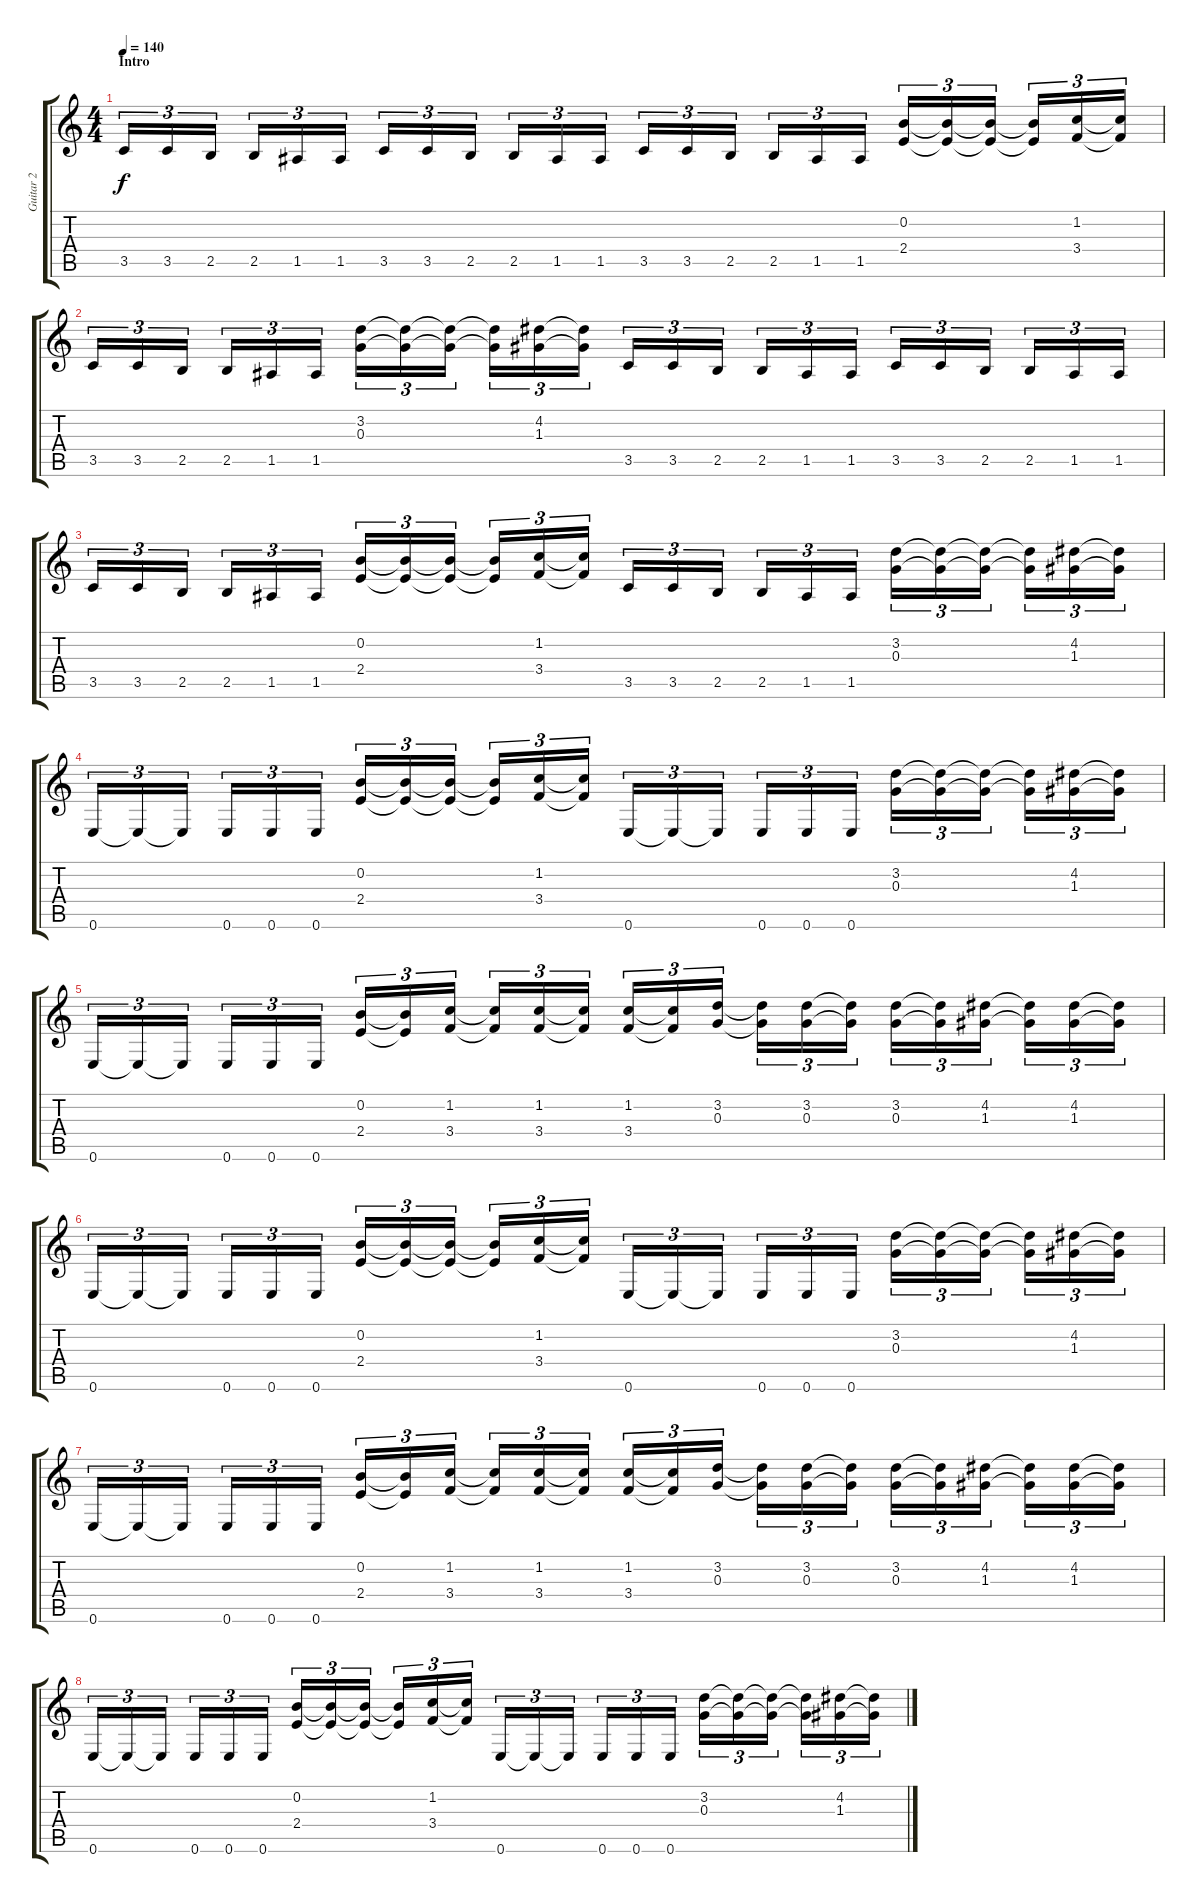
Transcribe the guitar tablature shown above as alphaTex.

\track ("Guitar 2" "Guitar 2") {instrument distortionguitar}
\staff {score tabs}
\tuning (E4 B3 G3 D3 A2 E2) {hide}
\ts (4 4)
\section ("" "Intro")
\tempo 140
\clef g2
\ks c
3.5.16{tu (3 2) dy f instrument distortionguitar} 3.5.16{tu (3 2)} 2.5.16{tu (3 2)} 2.5.16{tu (3 2)} 1.5.16{tu (3 2)} 1.5.16{tu (3 2)} 3.5.16{tu (3 2)} 3.5.16{tu (3 2)} 2.5.16{tu (3 2)} 2.5.16{tu (3 2)} 1.5.16{tu (3 2)} 1.5.16{tu (3 2)} 3.5.16{tu (3 2)} 3.5.16{tu (3 2)} 2.5.16{tu (3 2)} 2.5.16{tu (3 2)} 1.5.16{tu (3 2)} 1.5.16{tu (3 2)} (0.2 2.4).16{tu (3 2)} (0.2{t} 2.4{t}).16{tu (3 2)} (0.2{t} 2.4{t}).16{tu (3 2)} (0.2{t} 2.4{t}).16{tu (3 2)} (1.2 3.4).16{tu (3 2)} (1.2{t} 3.4{t}).16{tu (3 2)} |
3.5.16{tu (3 2)} 3.5.16{tu (3 2)} 2.5.16{tu (3 2)} 2.5.16{tu (3 2)} 1.5.16{tu (3 2)} 1.5.16{tu (3 2)} (3.2 0.3).16{tu (3 2)} (3.2{t} 0.3{t}).16{tu (3 2)} (3.2{t} 0.3{t}).16{tu (3 2)} (3.2{t} 0.3{t}).16{tu (3 2)} (4.2 1.3).16{tu (3 2)} (4.2{t} 1.3{t}).16{tu (3 2)} 3.5.16{tu (3 2)} 3.5.16{tu (3 2)} 2.5.16{tu (3 2)} 2.5.16{tu (3 2)} 1.5.16{tu (3 2)} 1.5.16{tu (3 2)} 3.5.16{tu (3 2)} 3.5.16{tu (3 2)} 2.5.16{tu (3 2)} 2.5.16{tu (3 2)} 1.5.16{tu (3 2)} 1.5.16{tu (3 2)} |
3.5.16{tu (3 2)} 3.5.16{tu (3 2)} 2.5.16{tu (3 2)} 2.5.16{tu (3 2)} 1.5.16{tu (3 2)} 1.5.16{tu (3 2)} (0.2 2.4).16{tu (3 2)} (0.2{t} 2.4{t}).16{tu (3 2)} (0.2{t} 2.4{t}).16{tu (3 2)} (0.2{t} 2.4{t}).16{tu (3 2)} (1.2 3.4).16{tu (3 2)} (1.2{t} 3.4{t}).16{tu (3 2)} 3.5.16{tu (3 2)} 3.5.16{tu (3 2)} 2.5.16{tu (3 2)} 2.5.16{tu (3 2)} 1.5.16{tu (3 2)} 1.5.16{tu (3 2)} (3.2 0.3).16{tu (3 2)} (3.2{t} 0.3{t}).16{tu (3 2)} (3.2{t} 0.3{t}).16{tu (3 2)} (3.2{t} 0.3{t}).16{tu (3 2)} (4.2 1.3).16{tu (3 2)} (4.2{t} 1.3{t}).16{tu (3 2)} |
0.6.16{tu (3 2)} 0.6{t}.16{tu (3 2)} 0.6{t}.16{tu (3 2)} 0.6.16{tu (3 2)} 0.6.16{tu (3 2)} 0.6.16{tu (3 2)} (0.2 2.4).16{tu (3 2)} (0.2{t} 2.4{t}).16{tu (3 2)} (0.2{t} 2.4{t}).16{tu (3 2)} (0.2{t} 2.4{t}).16{tu (3 2)} (1.2 3.4).16{tu (3 2)} (1.2{t} 3.4{t}).16{tu (3 2)} 0.6.16{tu (3 2)} 0.6{t}.16{tu (3 2)} 0.6{t}.16{tu (3 2)} 0.6.16{tu (3 2)} 0.6.16{tu (3 2)} 0.6.16{tu (3 2)} (3.2 0.3).16{tu (3 2)} (3.2{t} 0.3{t}).16{tu (3 2)} (3.2{t} 0.3{t}).16{tu (3 2)} (3.2{t} 0.3{t}).16{tu (3 2)} (4.2 1.3).16{tu (3 2)} (4.2{t} 1.3{t}).16{tu (3 2)} |
0.6.16{tu (3 2)} 0.6{t}.16{tu (3 2)} 0.6{t}.16{tu (3 2)} 0.6.16{tu (3 2)} 0.6.16{tu (3 2)} 0.6.16{tu (3 2)} (0.2 2.4).16{tu (3 2)} (0.2{t} 2.4{t}).16{tu (3 2)} (1.2 3.4).16{tu (3 2)} (1.2{t} 3.4{t}).16{tu (3 2)} (1.2 3.4).16{tu (3 2)} (1.2{t} 3.4{t}).16{tu (3 2)} (1.2 3.4).16{tu (3 2)} (1.2{t} 3.4{t}).16{tu (3 2)} (3.2 0.3).16{tu (3 2)} (3.2{t} 0.3{t}).16{tu (3 2)} (3.2 0.3).16{tu (3 2)} (3.2{t} 0.3{t}).16{tu (3 2)} (3.2 0.3).16{tu (3 2)} (3.2{t} 0.3{t}).16{tu (3 2)} (4.2 1.3).16{tu (3 2)} (4.2{t} 1.3{t}).16{tu (3 2)} (4.2 1.3).16{tu (3 2)} (4.2{t} 1.3{t}).16{tu (3 2)} |
0.6.16{tu (3 2)} 0.6{t}.16{tu (3 2)} 0.6{t}.16{tu (3 2)} 0.6.16{tu (3 2)} 0.6.16{tu (3 2)} 0.6.16{tu (3 2)} (0.2 2.4).16{tu (3 2)} (0.2{t} 2.4{t}).16{tu (3 2)} (0.2{t} 2.4{t}).16{tu (3 2)} (0.2{t} 2.4{t}).16{tu (3 2)} (1.2 3.4).16{tu (3 2)} (1.2{t} 3.4{t}).16{tu (3 2)} 0.6.16{tu (3 2)} 0.6{t}.16{tu (3 2)} 0.6{t}.16{tu (3 2)} 0.6.16{tu (3 2)} 0.6.16{tu (3 2)} 0.6.16{tu (3 2)} (3.2 0.3).16{tu (3 2)} (3.2{t} 0.3{t}).16{tu (3 2)} (3.2{t} 0.3{t}).16{tu (3 2)} (3.2{t} 0.3{t}).16{tu (3 2)} (4.2 1.3).16{tu (3 2)} (4.2{t} 1.3{t}).16{tu (3 2)} |
0.6.16{tu (3 2)} 0.6{t}.16{tu (3 2)} 0.6{t}.16{tu (3 2)} 0.6.16{tu (3 2)} 0.6.16{tu (3 2)} 0.6.16{tu (3 2)} (0.2 2.4).16{tu (3 2)} (0.2{t} 2.4{t}).16{tu (3 2)} (1.2 3.4).16{tu (3 2)} (1.2{t} 3.4{t}).16{tu (3 2)} (1.2 3.4).16{tu (3 2)} (1.2{t} 3.4{t}).16{tu (3 2)} (1.2 3.4).16{tu (3 2)} (1.2{t} 3.4{t}).16{tu (3 2)} (3.2 0.3).16{tu (3 2)} (3.2{t} 0.3{t}).16{tu (3 2)} (3.2 0.3).16{tu (3 2)} (3.2{t} 0.3{t}).16{tu (3 2)} (3.2 0.3).16{tu (3 2)} (3.2{t} 0.3{t}).16{tu (3 2)} (4.2 1.3).16{tu (3 2)} (4.2{t} 1.3{t}).16{tu (3 2)} (4.2 1.3).16{tu (3 2)} (4.2{t} 1.3{t}).16{tu (3 2)} |
0.6.16{tu (3 2)} 0.6{t}.16{tu (3 2)} 0.6{t}.16{tu (3 2)} 0.6.16{tu (3 2)} 0.6.16{tu (3 2)} 0.6.16{tu (3 2)} (0.2 2.4).16{tu (3 2)} (0.2{t} 2.4{t}).16{tu (3 2)} (0.2{t} 2.4{t}).16{tu (3 2)} (0.2{t} 2.4{t}).16{tu (3 2)} (1.2 3.4).16{tu (3 2)} (1.2{t} 3.4{t}).16{tu (3 2)} 0.6.16{tu (3 2)} 0.6{t}.16{tu (3 2)} 0.6{t}.16{tu (3 2)} 0.6.16{tu (3 2)} 0.6.16{tu (3 2)} 0.6.16{tu (3 2)} (3.2 0.3).16{tu (3 2)} (3.2{t} 0.3{t}).16{tu (3 2)} (3.2{t} 0.3{t}).16{tu (3 2)} (3.2{t} 0.3{t}).16{tu (3 2)} (4.2 1.3).16{tu (3 2)} (4.2{t} 1.3{t}).16{tu (3 2)}
